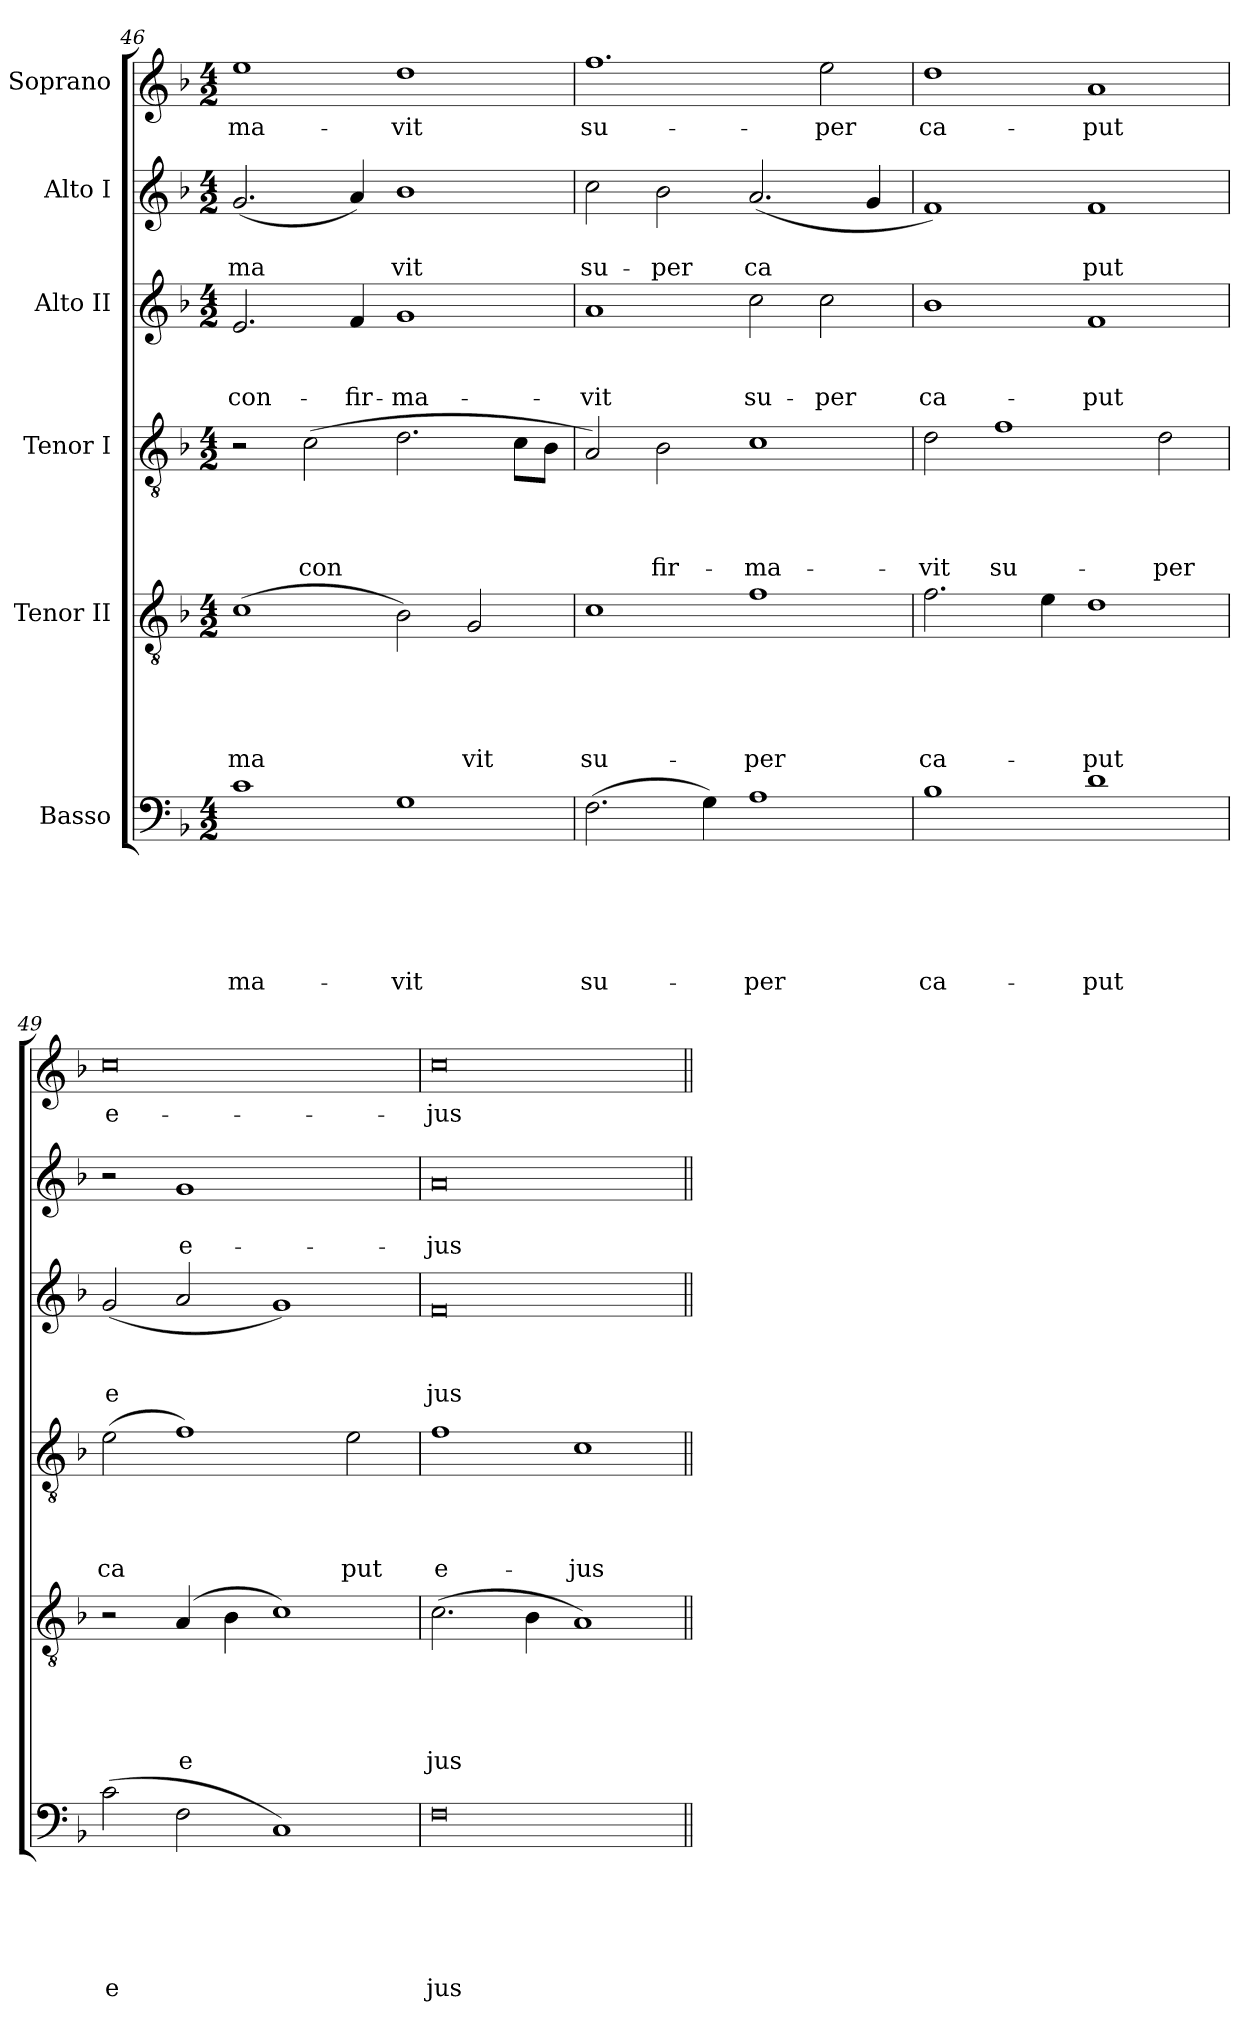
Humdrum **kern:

**kern	**text	**text	**text	**text	**text	**text	**kern	**text	**text	**text	**text	**text	**kern	**text	**text	**text	**text	**kern	**text	**text	**text	**kern	**text	**text	**kern	**text
*part6	*part6	*part6	*part6	*part6	*part6	*part6	*part5	*part5	*part5	*part5	*part5	*part5	*part4	*part4	*part4	*part4	*part4	*part3	*part3	*part3	*part3	*part2	*part2	*part2	*part1	*part1
*staff6	*staff6	*staff6	*staff6	*staff6	*staff6	*staff6	*staff5	*staff5	*staff5	*staff5	*staff5	*staff5	*staff4	*staff4	*staff4	*staff4	*staff4	*staff3	*staff3	*staff3	*staff3	*staff2	*staff2	*staff2	*staff1	*staff1
*I"Basso	*	*	*	*	*	*	*I"Tenor II	*	*	*	*	*	*I"Tenor I	*	*	*	*	*I"Alto II	*	*	*	*I"Alto I	*	*	*I"Soprano	*
*clefF4	*	*	*	*	*	*	*clefGv2	*	*	*	*	*	*clefGv2	*	*	*	*	*clefG2	*	*	*	*clefG2	*	*	*clefG2	*
*k[b-]	*	*	*	*	*	*	*k[b-]	*	*	*	*	*	*k[b-]	*	*	*	*	*k[b-]	*	*	*	*k[b-]	*	*	*k[b-]	*
*F:	*	*	*	*	*	*	*F:	*	*	*	*	*	*F:	*	*	*	*	*F:	*	*	*	*F:	*	*	*F:	*
*M4/2	*	*	*	*	*	*	*M4/2	*	*	*	*	*	*M4/2	*	*	*	*	*M4/2	*	*	*	*M4/2	*	*	*M4/2	*
=46	=46	=46	=46	=46	=46	=46	=46	=46	=46	=46	=46	=46	=46	=46	=46	=46	=46	=46	=46	=46	=46	=46	=46	=46	=46	=46
!	!	!	!	!	!	!LO:LY:b	!	!	!	!	!	!LO:LY:b	!	!	!	!	!	!	!	!	!LO:LY:b	!	!	!LO:LY:b	!	!LO:LY:b
1c	.	.	.	.	.	-ma-	(>1c	.	.	.	.	-ma	2r	.	.	.	.	2.e/	.	.	con-	(<2.g/	.	-ma	1ee	-ma-
!	!	!	!	!	!	!	!	!	!	!	!	!	!	!	!	!	!LO:LY:b	!	!	!	!	!	!	!	!	!
.	.	.	.	.	.	.	.	.	.	.	.	.	(>2c\	.	.	.	con	.	.	.	.	.	.	.	.	.
!	!	!	!	!	!	!	!	!	!	!	!	!	!	!	!	!	!	!	!	!	!LO:LY:b	!	!	!	!	!
.	.	.	.	.	.	.	.	.	.	.	.	.	.	.	.	.	.	4f/	.	.	-fir-	4a/)	.	.	.	.
!	!	!	!	!	!	!LO:LY:b	!	!	!	!	!	!	!	!	!	!	!	!	!	!	!LO:LY:b	!	!	!LO:LY:b	!	!LO:LY:b
1G	.	.	.	.	.	-vit	2B-\)	.	.	.	.	.	2.d\	.	.	.	.	1g	.	.	-ma-	1b-	.	vit	1dd	-vit
!	!	!	!	!	!	!	!	!	!	!	!	!LO:LY:b	!	!	!	!	!	!	!	!	!	!	!	!	!	!
.	.	.	.	.	.	.	2G/	.	.	.	.	vit	.	.	.	.	.	.	.	.	.	.	.	.	.	.
.	.	.	.	.	.	.	.	.	.	.	.	.	8c\L	.	.	.	.	.	.	.	.	.	.	.	.	.
.	.	.	.	.	.	.	.	.	.	.	.	.	8B-\J	.	.	.	.	.	.	.	.	.	.	.	.	.
=47	=47	=47	=47	=47	=47	=47	=47	=47	=47	=47	=47	=47	=47	=47	=47	=47	=47	=47	=47	=47	=47	=47	=47	=47	=47	=47
!	!	!	!	!	!	!LO:LY:b	!	!	!	!	!	!LO:LY:b	!	!	!	!	!	!	!	!	!LO:LY:b	!	!	!LO:LY:b	!	!LO:LY:b
(>2.F\	.	.	.	.	.	su-	1c	.	.	.	.	su-	2A/)	.	.	.	.	1a	.	.	-vit	2cc\	.	su-	1.ff	su-
!	!	!	!	!	!	!	!	!	!	!	!	!	!	!	!	!	!LO:LY:b	!	!	!	!	!	!	!LO:LY:b	!	!
.	.	.	.	.	.	.	.	.	.	.	.	.	2B-\	.	.	.	fir-	.	.	.	.	2b-\	.	-per	.	.
4G\)	.	.	.	.	.	.	.	.	.	.	.	.	.	.	.	.	.	.	.	.	.	.	.	.	.	.
!	!	!	!	!	!	!LO:LY:b	!	!	!	!	!	!LO:LY:b	!	!	!	!	!LO:LY:b	!	!	!	!LO:LY:b	!	!	!LO:LY:b	!	!
1A	.	.	.	.	.	-per	1f	.	.	.	.	-per	1c	.	.	.	-ma-	2cc\	.	.	su-	(<2.a/	.	ca	.	.
!	!	!	!	!	!	!	!	!	!	!	!	!	!	!	!	!	!	!	!	!	!LO:LY:b	!	!	!	!	!LO:LY:b
.	.	.	.	.	.	.	.	.	.	.	.	.	.	.	.	.	.	2cc\	.	.	-per	.	.	.	2ee\	-per
.	.	.	.	.	.	.	.	.	.	.	.	.	.	.	.	.	.	.	.	.	.	4g/	.	.	.	.
!!LO:LB:g=z
=48	=48	=48	=48	=48	=48	=48	=48	=48	=48	=48	=48	=48	=48	=48	=48	=48	=48	=48	=48	=48	=48	=48	=48	=48	=48	=48
!	!	!	!	!	!	!LO:LY:b	!	!	!	!	!	!LO:LY:b	!	!	!	!	!LO:LY:b	!	!	!	!LO:LY:b	!	!	!	!	!LO:LY:b
1B-	.	.	.	.	.	ca-	2.f\	.	.	.	.	ca-	2d\	.	.	.	-vit	1b-	.	.	ca-	1f)	.	.	1dd	ca-
!	!	!	!	!	!	!	!	!	!	!	!	!	!	!	!	!	!LO:LY:b	!	!	!	!	!	!	!	!	!
.	.	.	.	.	.	.	.	.	.	.	.	.	1f	.	.	.	su-	.	.	.	.	.	.	.	.	.
.	.	.	.	.	.	.	4e\	.	.	.	.	.	.	.	.	.	.	.	.	.	.	.	.	.	.	.
!	!	!	!	!	!	!LO:LY:b	!	!	!	!	!	!LO:LY:b	!	!	!	!	!	!	!	!	!LO:LY:b	!	!	!LO:LY:b	!	!LO:LY:b
1d	.	.	.	.	.	-put	1d	.	.	.	.	-put	.	.	.	.	.	1f	.	.	-put	1f	.	put	1a	-put
!	!	!	!	!	!	!	!	!	!	!	!	!	!	!	!	!	!LO:LY:b	!	!	!	!	!	!	!	!	!
.	.	.	.	.	.	.	.	.	.	.	.	.	2d\	.	.	.	-per	.	.	.	.	.	.	.	.	.
!!LO:PB:g=z
=49	=49	=49	=49	=49	=49	=49	=49	=49	=49	=49	=49	=49	=49	=49	=49	=49	=49	=49	=49	=49	=49	=49	=49	=49	=49	=49
!	!	!	!	!	!	!LO:LY:b	!	!	!	!	!	!	!	!	!	!	!LO:LY:b	!	!	!	!LO:LY:b	!	!	!	!	!LO:LY:b
(>2c\	.	.	.	.	.	e	2r	.	.	.	.	.	(>2e\	.	.	.	ca	(<2g/	.	.	e	2r	.	.	0cc	e-
!	!	!	!	!	!	!	!	!	!	!	!	!LO:LY:b	!	!	!	!	!	!	!	!	!	!	!	!LO:LY:b	!	!
2F\	.	.	.	.	.	.	(<4A/	.	.	.	.	e	1f)	.	.	.	.	2a/	.	.	.	1g	.	e-	.	.
.	.	.	.	.	.	.	4B-\	.	.	.	.	.	.	.	.	.	.	.	.	.	.	.	.	.	.	.
1C)	.	.	.	.	.	.	1c)	.	.	.	.	.	.	.	.	.	.	1g)	.	.	.	.	.	.	.	.
!	!	!	!	!	!	!	!	!	!	!	!	!	!	!	!	!	!LO:LY:b	!	!	!	!	!	!	!	!	!
.	.	.	.	.	.	.	.	.	.	.	.	.	2e\	.	.	.	put	.	.	.	.	2ryy	.	.	.	.
=50	=50	=50	=50	=50	=50	=50	=50	=50	=50	=50	=50	=50	=50	=50	=50	=50	=50	=50	=50	=50	=50	=50	=50	=50	=50	=50
!	!	!	!	!	!	!LO:LY:b	!	!	!	!	!	!LO:LY:b	!	!	!	!	!LO:LY:b	!	!	!	!LO:LY:b	!	!	!LO:LY:b	!	!LO:LY:b
0F	.	.	.	.	.	jus	(>2.c\	.	.	.	.	jus	1f	.	.	.	e-	0f	.	.	jus	0a	.	-jus	0cc	-jus
.	.	.	.	.	.	.	4B-\	.	.	.	.	.	.	.	.	.	.	.	.	.	.	.	.	.	.	.
!	!	!	!	!	!	!	!	!	!	!	!	!	!	!	!	!	!LO:LY:b	!	!	!	!	!	!	!	!	!
.	.	.	.	.	.	.	1A)	.	.	.	.	.	1c	.	.	.	-jus	.	.	.	.	.	.	.	.	.
=||	=||	=||	=||	=||	=||	=||	=||	=||	=||	=||	=||	=||	=||	=||	=||	=||	=||	=||	=||	=||	=||	=||	=||	=||	=||	=||
*-	*-	*-	*-	*-	*-	*-	*-	*-	*-	*-	*-	*-	*-	*-	*-	*-	*-	*-	*-	*-	*-	*-	*-	*-	*-	*-
